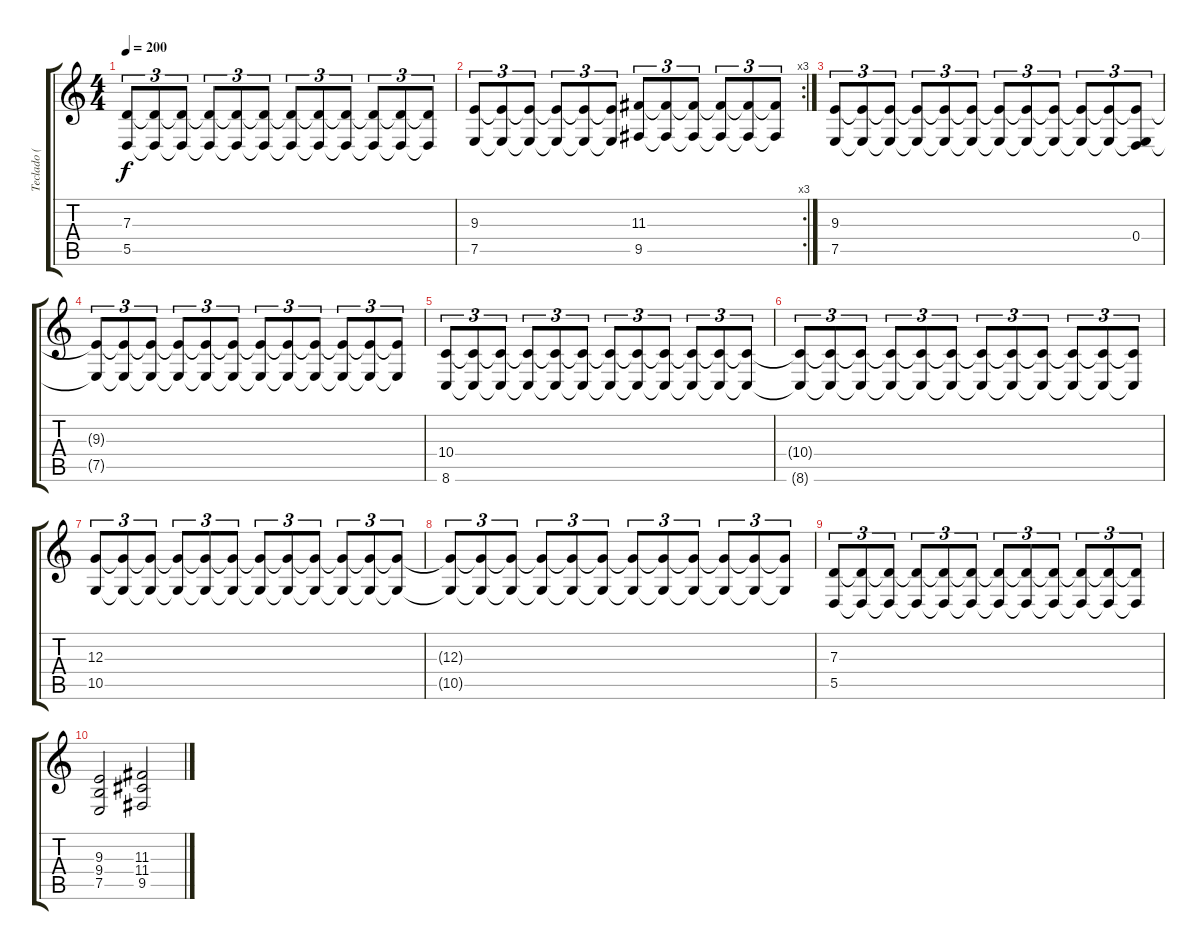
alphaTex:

\track ("Teclado ( Areglos )" "Teclado ( ") {instrument stringensemble1}
\staff {score tabs}
\tuning (E4 B3 G3 D3 A2 E2) {hide}
\ts (4 4)
\tempo 200
\clef g2
\ks c
(7.3 5.5).8{tu (3 2) dy f} (7.3{t} 5.5{t}).8{tu (3 2)} (7.3{t} 5.5{t}).8{tu (3 2)} (7.3{t} 5.5{t}).8{tu (3 2)} (7.3{t} 5.5{t}).8{tu (3 2)} (7.3{t} 5.5{t}).8{tu (3 2)} (7.3{t} 5.5{t}).8{tu (3 2)} (7.3{t} 5.5{t}).8{tu (3 2)} (7.3{t} 5.5{t}).8{tu (3 2)} (7.3{t} 5.5{t}).8{tu (3 2)} (7.3{t} 5.5{t}).8{tu (3 2)} (7.3{t} 5.5{t}).8{tu (3 2)} |
\rc 3
(9.3 7.5).8{tu (3 2)} (9.3{t} 7.5{t}).8{tu (3 2)} (9.3{t} 7.5{t}).8{tu (3 2)} (9.3{t} 7.5{t}).8{tu (3 2)} (9.3{t} 7.5{t}).8{tu (3 2)} (9.3{t} 7.5{t}).8{tu (3 2)} (11.3 9.5).8{tu (3 2)} (11.3{t} 9.5{t}).8{tu (3 2)} (11.3{t} 9.5{t}).8{tu (3 2)} (11.3{t} 9.5{t}).8{tu (3 2)} (11.3{t} 9.5{t}).8{tu (3 2)} (11.3{t} 9.5{t}).8{tu (3 2)} |
(9.3 7.5).8{tu (3 2)} (9.3{t} 7.5{t}).8{tu (3 2)} (9.3{t} 7.5{t}).8{tu (3 2)} (9.3{t} 7.5{t}).8{tu (3 2)} (9.3{t} 7.5{t}).8{tu (3 2)} (9.3{t} 7.5{t}).8{tu (3 2)} (9.3{t} 7.5{t}).8{tu (3 2)} (9.3{t} 7.5{t}).8{tu (3 2)} (9.3{t} 7.5{t}).8{tu (3 2)} (9.3{t} 7.5{t}).8{tu (3 2)} (9.3{t} 7.5{t}).8{tu (3 2)} (9.3{t} 0.4 7.5{t}).8{tu (3 2)} |
(9.3{t} 7.5{t}).8{tu (3 2)} (9.3{t} 7.5{t}).8{tu (3 2)} (9.3{t} 7.5{t}).8{tu (3 2)} (9.3{t} 7.5{t}).8{tu (3 2)} (9.3{t} 7.5{t}).8{tu (3 2)} (9.3{t} 7.5{t}).8{tu (3 2)} (9.3{t} 7.5{t}).8{tu (3 2)} (9.3{t} 7.5{t}).8{tu (3 2)} (9.3{t} 7.5{t}).8{tu (3 2)} (9.3{t} 7.5{t}).8{tu (3 2)} (9.3{t} 7.5{t}).8{tu (3 2)} (9.3{t} 7.5{t}).8{tu (3 2)} |
(10.4 8.6).8{tu (3 2)} (10.4{t} 8.6{t}).8{tu (3 2)} (10.4{t} 8.6{t}).8{tu (3 2)} (10.4{t} 8.6{t}).8{tu (3 2)} (10.4{t} 8.6{t}).8{tu (3 2)} (10.4{t} 8.6{t}).8{tu (3 2)} (10.4{t} 8.6{t}).8{tu (3 2)} (10.4{t} 8.6{t}).8{tu (3 2)} (10.4{t} 8.6{t}).8{tu (3 2)} (10.4{t} 8.6{t}).8{tu (3 2)} (10.4{t} 8.6{t}).8{tu (3 2)} (10.4{t} 8.6{t}).8{tu (3 2)} |
(10.4{t} 8.6{t}).8{tu (3 2)} (10.4{t} 8.6{t}).8{tu (3 2)} (10.4{t} 8.6{t}).8{tu (3 2)} (10.4{t} 8.6{t}).8{tu (3 2)} (10.4{t} 8.6{t}).8{tu (3 2)} (10.4{t} 8.6{t}).8{tu (3 2)} (10.4{t} 8.6{t}).8{tu (3 2)} (10.4{t} 8.6{t}).8{tu (3 2)} (10.4{t} 8.6{t}).8{tu (3 2)} (10.4{t} 8.6{t}).8{tu (3 2)} (10.4{t} 8.6{t}).8{tu (3 2)} (10.4{t} 8.6{t}).8{tu (3 2)} |
(12.3 10.5).8{tu (3 2)} (12.3{t} 10.5{t}).8{tu (3 2)} (12.3{t} 10.5{t}).8{tu (3 2)} (12.3{t} 10.5{t}).8{tu (3 2)} (12.3{t} 10.5{t}).8{tu (3 2)} (12.3{t} 10.5{t}).8{tu (3 2)} (12.3{t} 10.5{t}).8{tu (3 2)} (12.3{t} 10.5{t}).8{tu (3 2)} (12.3{t} 10.5{t}).8{tu (3 2)} (12.3{t} 10.5{t}).8{tu (3 2)} (12.3{t} 10.5{t}).8{tu (3 2)} (12.3{t} 10.5{t}).8{tu (3 2)} |
(12.3{t} 10.5{t}).8{tu (3 2)} (12.3{t} 10.5{t}).8{tu (3 2)} (12.3{t} 10.5{t}).8{tu (3 2)} (12.3{t} 10.5{t}).8{tu (3 2)} (12.3{t} 10.5{t}).8{tu (3 2)} (12.3{t} 10.5{t}).8{tu (3 2)} (12.3{t} 10.5{t}).8{tu (3 2)} (12.3{t} 10.5{t}).8{tu (3 2)} (12.3{t} 10.5{t}).8{tu (3 2)} (12.3{t} 10.5{t}).8{tu (3 2)} (12.3{t} 10.5{t}).8{tu (3 2)} (12.3{t} 10.5{t}).8{tu (3 2)} |
(7.3 5.5).8{tu (3 2)} (7.3{t} 5.5{t}).8{tu (3 2)} (7.3{t} 5.5{t}).8{tu (3 2)} (7.3{t} 5.5{t}).8{tu (3 2)} (7.3{t} 5.5{t}).8{tu (3 2)} (7.3{t} 5.5{t}).8{tu (3 2)} (7.3{t} 5.5{t}).8{tu (3 2)} (7.3{t} 5.5{t}).8{tu (3 2)} (7.3{t} 5.5{t}).8{tu (3 2)} (7.3{t} 5.5{t}).8{tu (3 2)} (7.3{t} 5.5{t}).8{tu (3 2)} (7.3{t} 5.5{t}).8{tu (3 2)} |
(9.3 9.4 7.5).2 (11.3 11.4 9.5).2
